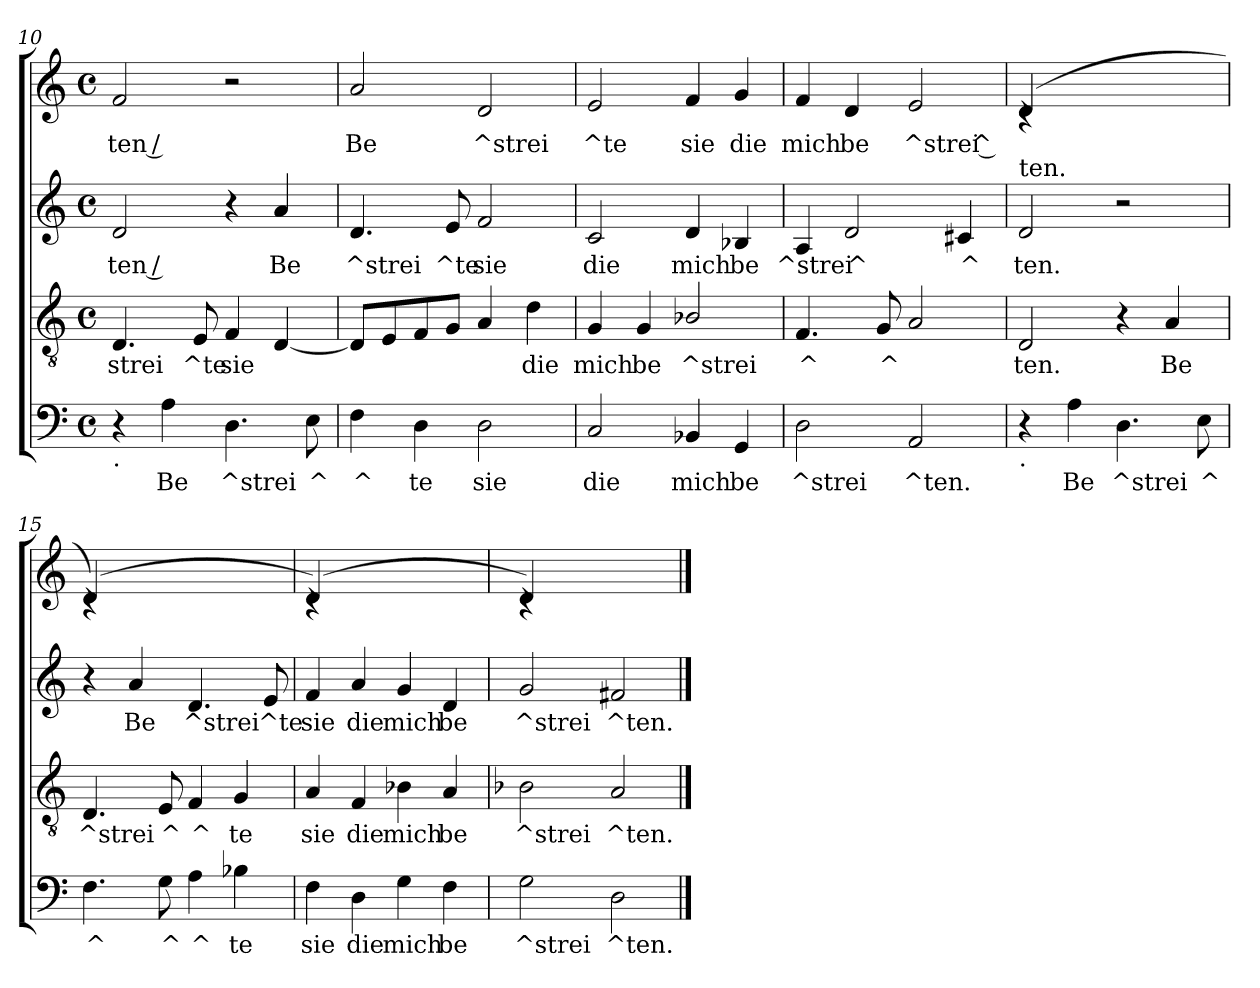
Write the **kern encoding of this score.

**kern	**text	**kern	**text	**kern	**text	**kern	**text
*part4	*part4	*part3	*part3	*part2	*part2	*part1	*part1
*staff4	*staff4	*staff3	*staff3	*staff2	*staff2	*staff1	*staff1
!!LO:LB:g=z
*clefF4	*	*clefGv2	*	*clefG2	*	*clefG2	*
*k[]	*	*k[]	*	*k[]	*	*k[]	*
*C:	*	*C:	*	*C:	*	*C:	*
*M4/4	*	*M4/4	*	*M4/4	*	*M4/4	*
*met(c)	*	*met(c)	*	*met(c)	*	*met(c)	*
=10	=10	=10	=10	=10	=10	=10	=10
!LO:TX:b:t=.	!	!	!	!	!	!	!
!	!	!	!LO:LY:b	!	!LO:LY:b	!	!LO:LY:b
4r	.	4.D/	strei	2d/	ten /	2f/	ten /
!	!LO:LY:b	!	!	!	!	!	!
4A\	Be	.	.	.	.	.	.
!	!	!	!LO:LY:b:rj	!	!	!	!
.	.	8E/	^te	.	.	.	.
!	!LO:LY:b:rj	!	!LO:LY:b	!	!	!	!
4.D\	^strei	4F/	sie	4r	.	2r	.
!	!	!	!	!	!LO:LY:b	!	!
.	.	[<4D/	.	4a/	Be	.	.
!	!LO:LY:b	!	!	!	!	!	!
8E\	^	.	.	.	.	.	.
=11	=11	=11	=11	=11	=11	=11	=11
!	!LO:LY:b	!	!	!	!LO:LY:b:rj	!	!LO:LY:b
4F\	^	8D/L]	.	4.d/	^strei	2a/	Be
.	.	8E/	.	.	.	.	.
!	!LO:LY:b	!	!	!	!	!	!
4D\	te	8F/	.	.	.	.	.
!	!	!	!	!	!LO:LY:b:rj	!	!
.	.	8G/J	.	8e/	^te	.	.
!	!LO:LY:b	!	!	!	!LO:LY:b	!	!LO:LY:b:rj
2D\	sie	4A/	.	2f/	sie	2d/	^strei
!	!	!	!LO:LY:b	!	!	!	!
.	.	4d\	die	.	.	.	.
=12	=12	=12	=12	=12	=12	=12	=12
!	!LO:LY:b	!	!LO:LY:b	!	!LO:LY:b	!	!LO:LY:b:rj
2C/	die	4G/	mich	2c/	die	2e/	^te
!	!	!	!LO:LY:b	!	!	!	!
.	.	4G/	be	.	.	.	.
!	!LO:LY:b	!	!LO:LY:b:rj	!	!LO:LY:b	!	!LO:LY:b
4BB-X/	mich	2B-X/	^strei	4d/	mich	4f/	sie
!	!LO:LY:b	!	!	!	!LO:LY:b	!	!LO:LY:b
4GG/	be	.	.	4B-X/	be	4g/	die
=13	=13	=13	=13	=13	=13	=13	=13
!	!LO:LY:b:rj	!	!LO:LY:b	!	!LO:LY:b:rj	!	!LO:LY:b
2D\	^strei	4.F/	^	4A/	^strei	4f/	mich
!	!	!	!	!	!LO:LY:b	!	!LO:LY:b
.	.	.	.	2d/	^	4d/	be
!	!	!	!LO:LY:b	!	!	!	!
.	.	8G/	^	.	.	.	.
!	!LO:LY:b:rj	!	!	!	!	!	!LO:LY:b:rj
2AA/	^ten.	2A/	.	.	.	2e/	^strei ^
!	!	!	!	!	!LO:LY:b	!	!
.	.	.	.	4c#X/	^	.	.
!!LO:PB:g=z
=14	=14	=14	=14	=14	=14	=14	=14
!	!	!	!	!LO:TX:a:t=ten.	!	!	!
!LO:TX:b:t=.	!	!	!	!	!	!	!
!	!	!	!LO:LY:b	!	!LO:LY:b	!LO:N:head=solid	!
*	*	*	*	*	*	*^	*
4r	.	2D/	ten.	2d/	ten.	(<4d/	4rB	.
!	!LO:LY:b	!	!	!	!	!	!	!
4A\	Be	.	.	.	.	2.ryy	2.ryy	.
!	!LO:LY:b:rj	!	!	!	!	!	!	!
4.D\	^strei	4r	.	2r	.	.	.	.
!	!	!	!LO:LY:b	!	!	!	!	!
.	.	4A/	Be	.	.	.	.	.
!	!LO:LY:b	!	!	!	!	!	!	!
8E\	^	.	.	.	.	.	.	.
=15	=15	=15	=15	=15	=15	=15	=15	=15
!	!LO:LY:b	!	!LO:LY:b:rj	!	!	!LO:N:head=solid	!	!
4.F\	^	4.D/	^strei	4r	.	(<4d/)	4rB	.
!	!	!	!	!	!LO:LY:b	!	!	!
.	.	.	.	4a/	Be	2.ryy	2.ryy	.
!	!LO:LY:b	!	!LO:LY:b	!	!	!	!	!
8G\	^	8E/	^	.	.	.	.	.
!	!LO:LY:b	!	!LO:LY:b	!	!LO:LY:b:rj	!	!	!
4A\	^	4F/	^	4.d/	^strei	.	.	.
!	!LO:LY:b	!	!LO:LY:b	!	!	!	!	!
4B-X\	te	4G/	te	.	.	.	.	.
!	!	!	!	!	!LO:LY:b:rj	!	!	!
.	.	.	.	8e/	^te	.	.	.
=16	=16	=16	=16	=16	=16	=16	=16	=16
!	!LO:LY:b	!	!LO:LY:b	!	!LO:LY:b	!LO:N:head=solid	!	!
4F\	sie	4A/	sie	4f/	sie	(<4d/)	4rB	.
!	!LO:LY:b	!	!LO:LY:b	!	!LO:LY:b	!	!	!
4D\	die	4F/	die	4a/	die	2.ryy	2.ryy	.
!	!LO:LY:b	!	!LO:LY:b	!	!LO:LY:b	!	!	!
4G\	mich	4B-X\	mich	4g/	mich	.	.	.
!	!LO:LY:b	!	!LO:LY:b	!	!LO:LY:b	!	!	!
4F\	be	4A/	be	4d/	be	.	.	.
=17	=17	=17	=17	=17	=17	=17	=17	=17
*	*	*k[b-]	*	*	*	*	*	*
*	*	*F:	*	*	*	*	*	*
!	!LO:LY:b:rj	!	!LO:LY:b:rj	!	!LO:LY:b:rj	!LO:N:head=solid	!	!
2G\	^strei	2B-\	^strei	2g/	^strei	4d/)	4rB	.
.	.	.	.	.	.	2.ryy	2.ryy	.
!	!LO:LY:b:rj	!	!LO:LY:b:rj	!	!LO:LY:b:rj	!	!	!
2D\	^ten.	2A/	^ten.	2f#X/	^ten.	.	.	.
*	*	*	*	*	*	*v	*v	*
==	==	==	==	==	==	==	==
*-	*-	*-	*-	*-	*-	*-	*-
